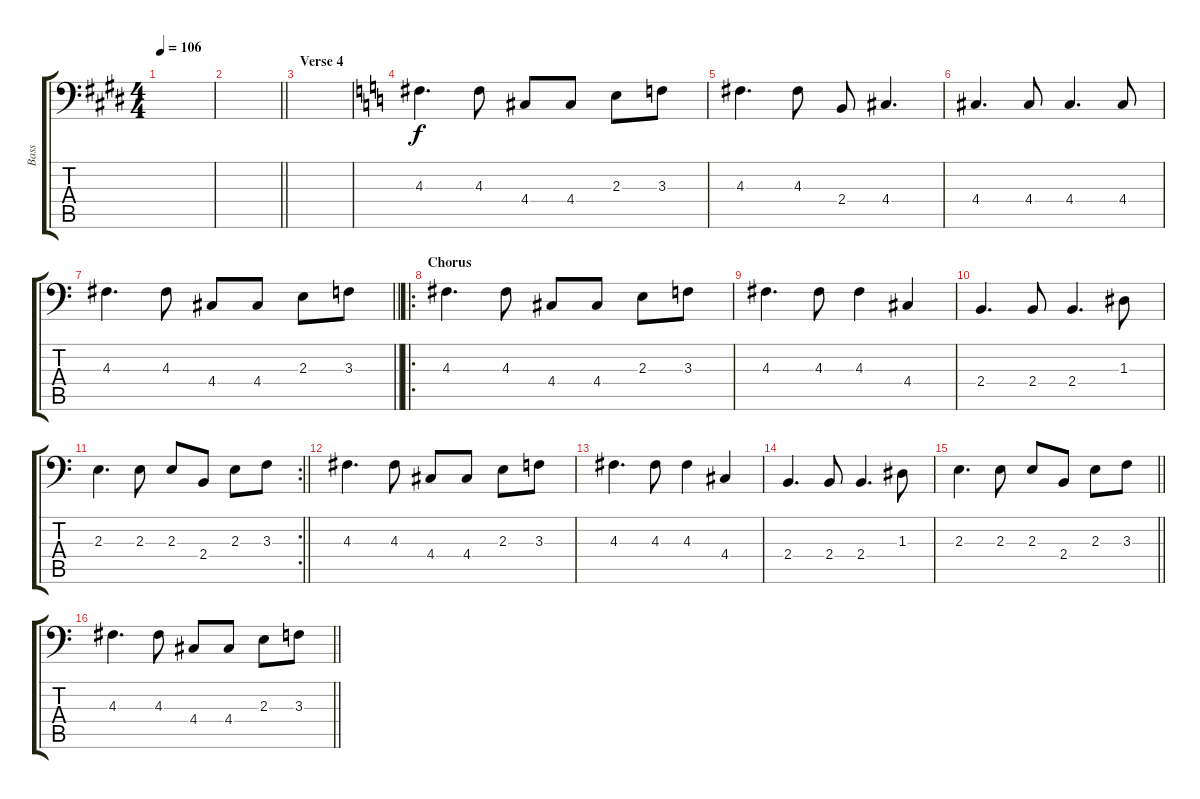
\track ("Bass" "Bass") {instrument electricbassfinger}
\staff {score tabs}
\tuning (C3 G2 D2 A1 E1 B0) {hide}
\ts (4 4)
\tempo 106
\clef f4
\ks e
|
\barLineRight lightlight
|
\section ("" "Verse 4")
|
\ks c
4.3.4{d} 4.3.8 4.4.8 4.4.8 2.3.8 3.3.8 |
4.3.4{d} 4.3.8 2.4.8 4.4.4{d} |
4.4.4{d} 4.4.8 4.4.4{d} 4.4.8 |
\barLineRight lightlight
4.3.4{d} 4.3.8 4.4.8 4.4.8 2.3.8 3.3.8 |
\ro
\section ("" "Chorus")
4.3.4{d} 4.3.8 4.4.8 4.4.8 2.3.8 3.3.8 |
4.3.4{d} 4.3.8 4.3.4 4.4.4 |
2.4.4{d} 2.4.8 2.4.4{d} 1.3.8 |
\rc 2
\barLineRight lightlight
2.3.4{d} 2.3.8 2.3.8 2.4.8 2.3.8 3.3.8 |
4.3.4{d} 4.3.8 4.4.8 4.4.8 2.3.8 3.3.8 |
4.3.4{d} 4.3.8 4.3.4 4.4.4 |
2.4.4{d} 2.4.8 2.4.4{d} 1.3.8 |
\barLineRight lightlight
2.3.4{d} 2.3.8 2.3.8 2.4.8 2.3.8 3.3.8 |
\barLineRight lightlight
4.3.4{d} 4.3.8 4.4.8 4.4.8 2.3.8 3.3.8
